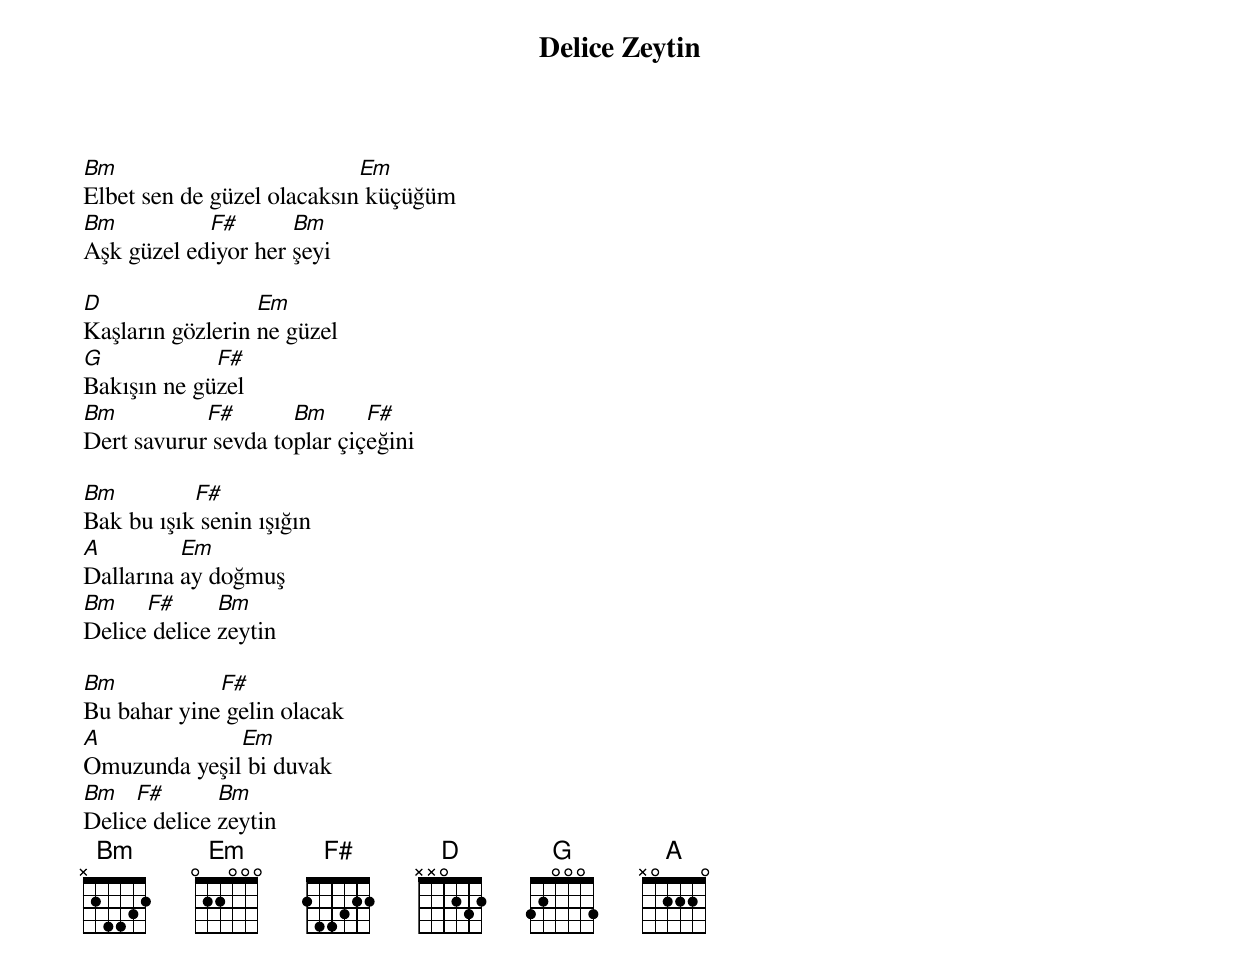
{title: Delice Zeytin}
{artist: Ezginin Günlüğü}

Bm                          Em
Elbet sen de güzel olacaksın küçüğüm
Bm          F#       Bm
Aşk güzel ediyor her şeyi

D                 Em
Kaşların gözlerin ne güzel
G            F#
Bakışın ne güzel
Bm          F#       Bm      F#
Dert savurur sevda toplar çiçeğini

Bm         F#
Bak bu ışık senin ışığın
A         Em
Dallarına ay doğmuş
Bm    F#      Bm
Delice delice zeytin

Bm           F#
Bu bahar yine gelin olacak
A             Em
Omuzunda yeşil bi duvak
Bm   F#       Bm
Delice delice zeytin
